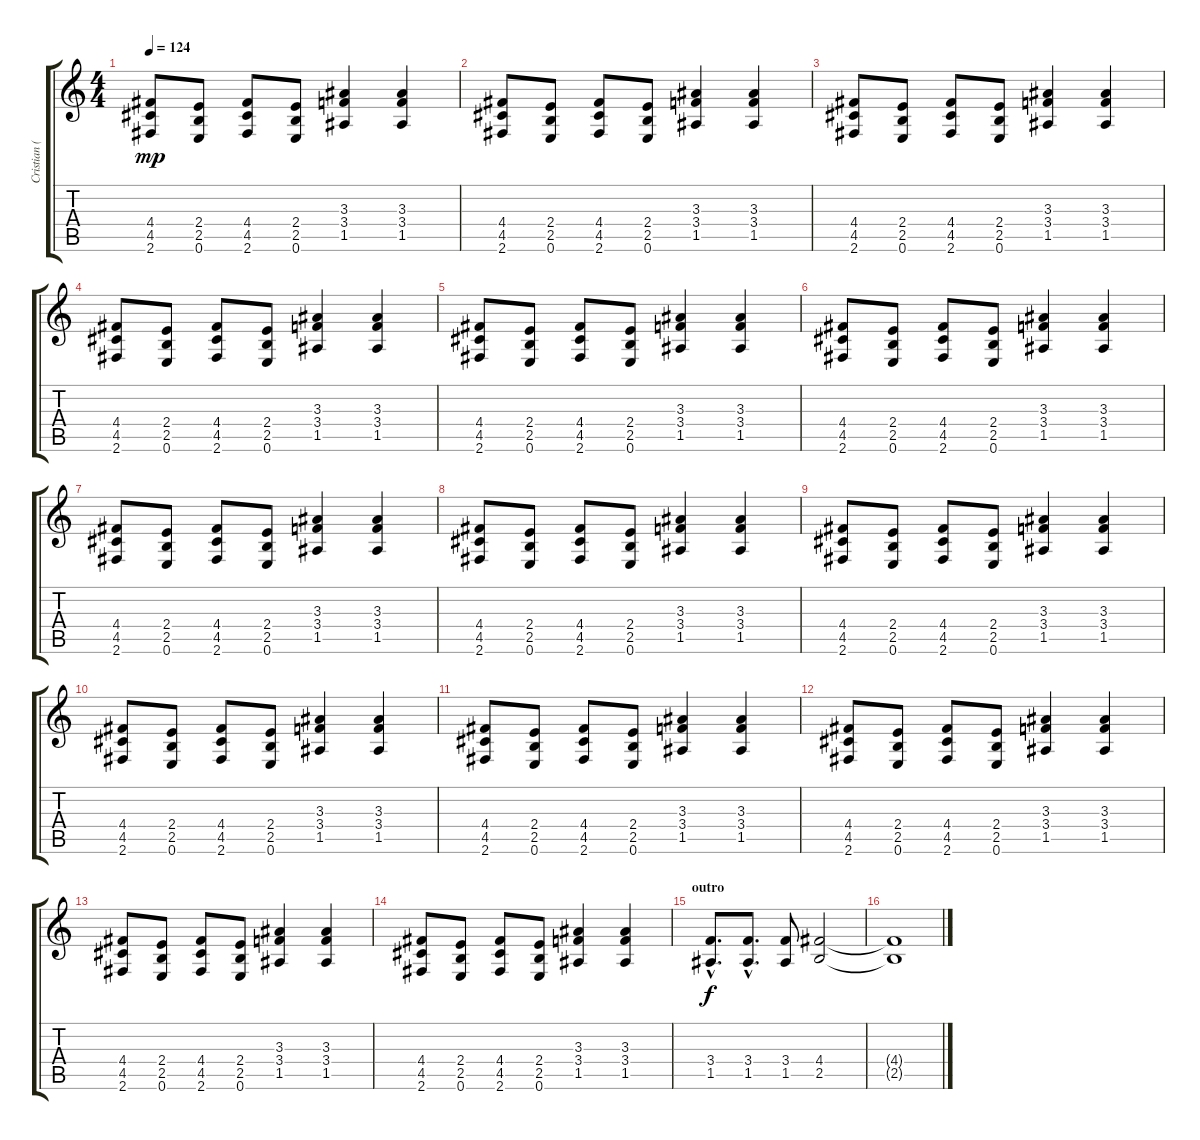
\track ("Cristian (guitarra)" "Cristian (") {instrument electricguitarclean}
\staff {score tabs}
\tuning (E4 B3 G3 D3 A2 E2) {hide}
\ts (4 4)
\tempo 124
\clef g2
\ks c
(4.4 4.5 2.6).8{dy mp} (2.4 2.5 0.6).8 (4.4 4.5 2.6).8 (2.4 2.5 0.6).8 (3.3 3.4 1.5).4 (3.3 3.4 1.5).4 |
(4.4 4.5 2.6).8 (2.4 2.5 0.6).8 (4.4 4.5 2.6).8 (2.4 2.5 0.6).8 (3.3 3.4 1.5).4 (3.3 3.4 1.5).4 |
(4.4 4.5 2.6).8 (2.4 2.5 0.6).8 (4.4 4.5 2.6).8 (2.4 2.5 0.6).8 (3.3 3.4 1.5).4 (3.3 3.4 1.5).4 |
(4.4 4.5 2.6).8 (2.4 2.5 0.6).8 (4.4 4.5 2.6).8 (2.4 2.5 0.6).8 (3.3 3.4 1.5).4 (3.3 3.4 1.5).4 |
(4.4 4.5 2.6).8 (2.4 2.5 0.6).8 (4.4 4.5 2.6).8 (2.4 2.5 0.6).8 (3.3 3.4 1.5).4 (3.3 3.4 1.5).4 |
(4.4 4.5 2.6).8 (2.4 2.5 0.6).8 (4.4 4.5 2.6).8 (2.4 2.5 0.6).8 (3.3 3.4 1.5).4 (3.3 3.4 1.5).4 |
\section ("" "")
(4.4 4.5 2.6).8 (2.4 2.5 0.6).8 (4.4 4.5 2.6).8 (2.4 2.5 0.6).8 (3.3 3.4 1.5).4 (3.3 3.4 1.5).4 |
(4.4 4.5 2.6).8 (2.4 2.5 0.6).8 (4.4 4.5 2.6).8 (2.4 2.5 0.6).8 (3.3 3.4 1.5).4 (3.3 3.4 1.5).4 |
(4.4 4.5 2.6).8 (2.4 2.5 0.6).8 (4.4 4.5 2.6).8 (2.4 2.5 0.6).8 (3.3 3.4 1.5).4 (3.3 3.4 1.5).4 |
(4.4 4.5 2.6).8 (2.4 2.5 0.6).8 (4.4 4.5 2.6).8 (2.4 2.5 0.6).8 (3.3 3.4 1.5).4 (3.3 3.4 1.5).4 |
(4.4 4.5 2.6).8 (2.4 2.5 0.6).8 (4.4 4.5 2.6).8 (2.4 2.5 0.6).8 (3.3 3.4 1.5).4 (3.3 3.4 1.5).4 |
(4.4 4.5 2.6).8 (2.4 2.5 0.6).8 (4.4 4.5 2.6).8 (2.4 2.5 0.6).8 (3.3 3.4 1.5).4 (3.3 3.4 1.5).4 |
(4.4 4.5 2.6).8 (2.4 2.5 0.6).8 (4.4 4.5 2.6).8 (2.4 2.5 0.6).8 (3.3 3.4 1.5).4 (3.3 3.4 1.5).4 |
(4.4 4.5 2.6).8 (2.4 2.5 0.6).8 (4.4 4.5 2.6).8 (2.4 2.5 0.6).8 (3.3 3.4 1.5).4 (3.3 3.4 1.5).4 |
\section ("" "outro")
(3.4{hac} 1.5{hac}).8{d dy f} (3.4{hac} 1.5{hac}).8{d} (3.4 1.5).8 (4.4 2.5).2 |
(4.4{t} 2.5{t}).1
